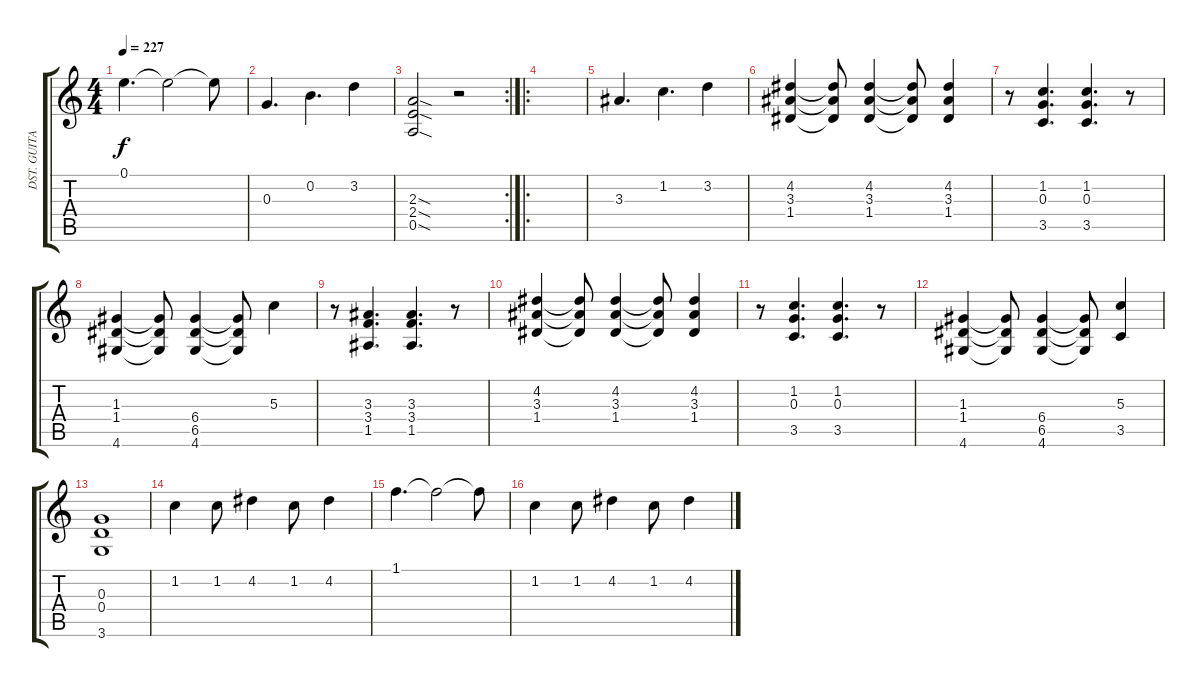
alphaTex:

\track ("DST. GUITAR (R)" "DST. GUITA") {instrument distortionguitar}
\staff {score tabs}
\tuning (E4 B3 G3 D3 A2 E2) {hide}
\ts (4 4)
\tempo 227
\clef g2
\ks c
0.1.4{d dy f} 0.1{t}.2 0.1{t}.8 |
0.3.4{d} 0.2.4{d} 3.2.4 |
\rc 2
(2.3{sod} 2.4{sod} 0.5{sod}).2 r.2 |
\ro
|
3.3.4{d} 1.2.4{d} 3.2.4 |
(4.2 3.3 1.4).4 (4.2{t} 3.3{t} 1.4{t}).8 (4.2 3.3 1.4).4 (4.2{t} 3.3{t} 1.4{t}).8 (4.2 3.3 1.4).4 |
r.8 (1.2 0.3 3.5).4{d} (1.2 0.3 3.5).4{d} r.8 |
(1.3 1.4 4.6).4 (1.3{t} 1.4{t} 4.6{t}).8 (6.4 6.5 4.6).4 (6.4{t} 6.5{t} 4.6{t}).8 5.3.4 |
r.8 (3.3 3.4 1.5).4{d} (3.3 3.4 1.5).4{d} r.8 |
(4.2 3.3 1.4).4 (4.2{t} 3.3{t} 1.4{t}).8 (4.2 3.3 1.4).4 (4.2{t} 3.3{t} 1.4{t}).8 (4.2 3.3 1.4).4 |
r.8 (1.2 0.3 3.5).4{d} (1.2 0.3 3.5).4{d} r.8 |
(1.3 1.4 4.6).4 (1.3{t} 1.4{t} 4.6{t}).8 (6.4 6.5 4.6).4 (6.4{t} 6.5{t} 4.6{t}).8 (5.3 3.5).4 |
(0.3 0.4 3.6).1 |
1.2.4 1.2.8 4.2.4 1.2.8 4.2.4 |
1.1.4{d} 1.1{t}.2 1.1{t}.8 |
1.2.4 1.2.8 4.2.4 1.2.8 4.2.4
